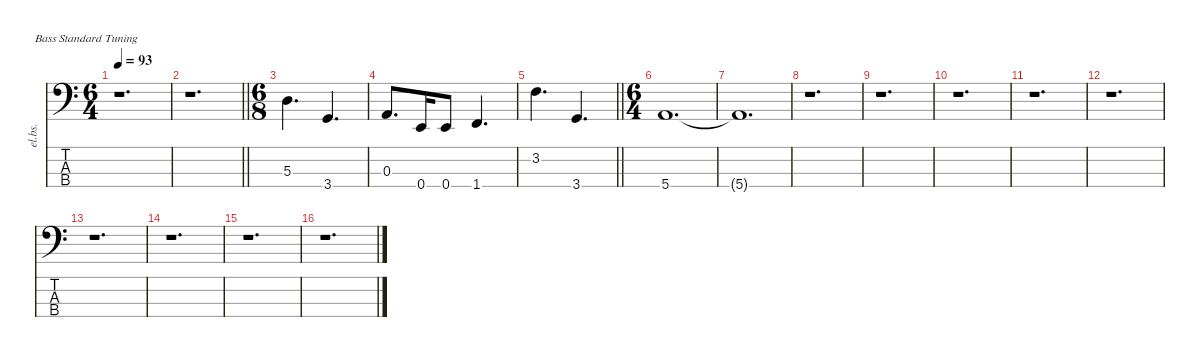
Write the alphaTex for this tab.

\defaultSystemsLayout 4
\hideDynamics
\bracketExtendMode nobrackets
\otherSystemsTrackNameOrientation horizontal
\track ("Bass" "el.bs.") {instrument electricbassfinger}
\staff {score tabs}
\tuning (G2 D2 A1 E1)
\ts (6 4)
\tempo 93
\clef f4
\ks aminor
r.1{d dy f beam Down} |
\barLineRight lightlight
r.1{d beam Down} |
\ts (6 8)
\beaming (8 3 3)
5.3.4{d beam Down} 3.4.4{d beam Up} |
0.3.8{d beam Up} 0.4.16{beam Up} 0.4.8{beam Up} 1.4.4{d dy ff beam Up} |
\barLineRight lightlight
3.2.4{d dy f beam Down} 3.4.4{d beam Up} |
\ts (6 4)
\beaming (8 3 3 3 3)
5.4.1{d beam Up} |
5.4{t}.1{d beam Up} |
r.1{d beam Down} |
r.1{d beam Down} |
r.1{d beam Down} |
r.1{d beam Down} |
r.1{d beam Down} |
r.1{d beam Down} |
r.1{d beam Down} |
r.1{d beam Down} |
r.1{d beam Down}
